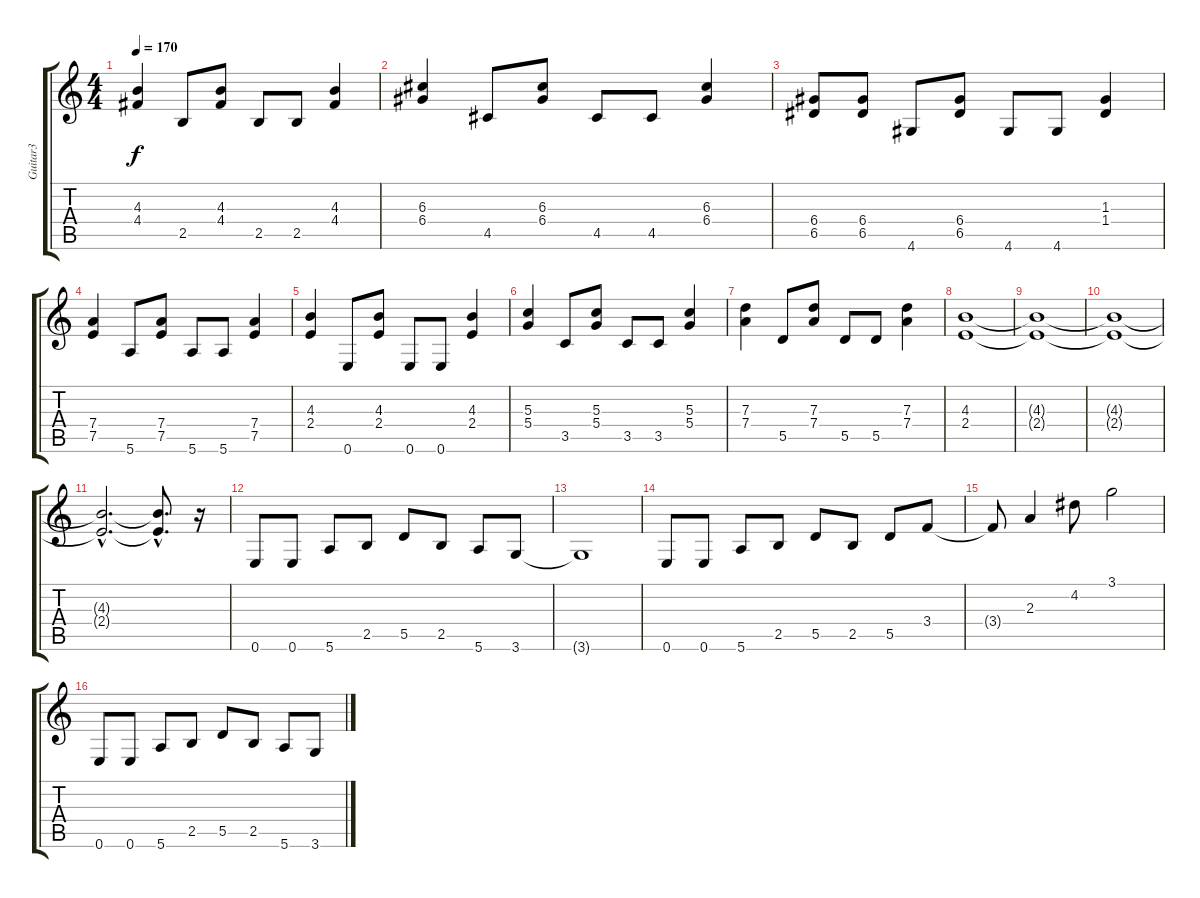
\track ("Guitar3" "Guitar3") {instrument distortionguitar}
\staff {score tabs}
\tuning (E4 B3 G3 D3 A2 E2) {hide}
\ts (4 4)
\tempo 170
\clef g2
\ks c
(4.3 4.4).4{dy f} 2.5.8 (4.3 4.4).8 2.5.8 2.5.8 (4.3 4.4).4 |
(6.3 6.4).4 4.5.8 (6.3 6.4).8 4.5.8 4.5.8 (6.3 6.4).4 |
(6.4 6.5).8 (6.4 6.5).8 4.6.8 (6.4 6.5).8 4.6.8 4.6.8 (1.3 1.4).4 |
(7.4 7.5).4 5.6.8 (7.4 7.5).8 5.6.8 5.6.8 (7.4 7.5).4 |
(4.3 2.4).4 0.6.8 (4.3 2.4).8 0.6.8 0.6.8 (4.3 2.4).4 |
(5.3 5.4).4 3.5.8 (5.3 5.4).8 3.5.8 3.5.8 (5.3 5.4).4 |
(7.3 7.4).4 5.5.8 (7.3 7.4).8 5.5.8 5.5.8 (7.3 7.4).4 |
(4.3 2.4).1 |
(4.3{t} 2.4{t}).1 |
(4.3{t} 2.4{t}).1 |
(4.3{hac t} 2.4{hac t}).2{d} (4.3{hac t} 2.4{hac t}).8{d} r.16 |
0.6.8 0.6.8 5.6.8 2.5.8 5.5.8 2.5.8 5.6.8 3.6.8 |
3.6{t}.1 |
0.6.8 0.6.8 5.6.8 2.5.8 5.5.8 2.5.8 5.5.8 3.4.8 |
3.4{t}.8 2.3.4 4.2.8 3.1.2 |
0.6.8 0.6.8 5.6.8 2.5.8 5.5.8 2.5.8 5.6.8 3.6.8
